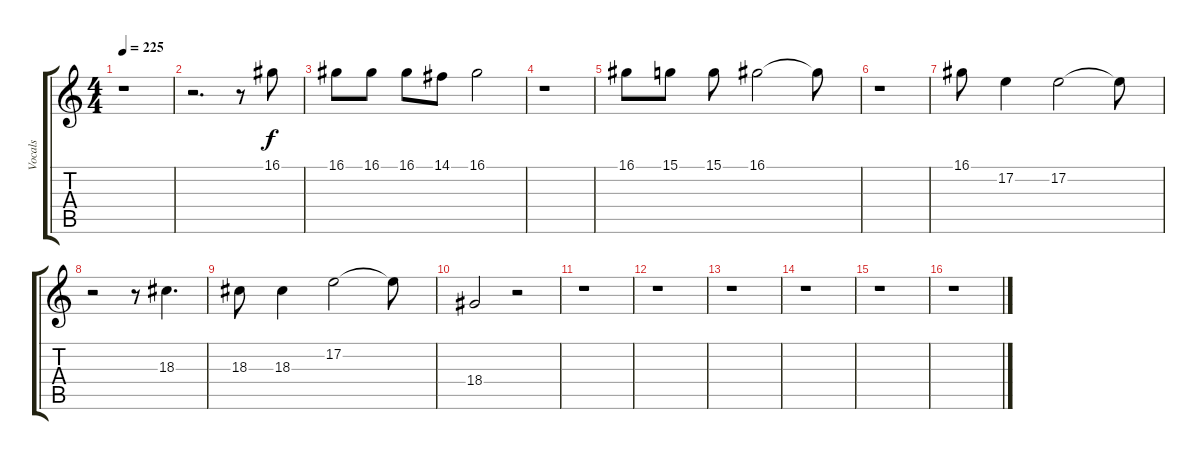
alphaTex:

\track ("Vocals" "Vocals") {instrument baritonesax}
\staff {score tabs}
\tuning (E4 B3 G3 D3 A2 E2) {hide}
\ts (4 4)
\tempo 225
\clef g2
\ks c
r.1{dy f} |
r.2{d} r.8 16.1.8 |
16.1.8 16.1.8 16.1.8 14.1.8 16.1.2 |
r.1 |
16.1.8 15.1.8 15.1.8 16.1.2 16.1{t}.8 |
r.1 |
16.1.8 17.2.4 17.2.2 17.2{t}.8 |
r.2 r.8 18.3.4{d} |
18.3.8 18.3.4 17.2.2 17.2{t}.8 |
18.4.2 r.2 |
r.1 |
r.1 |
r.1 |
r.1 |
r.1 |
r.1
